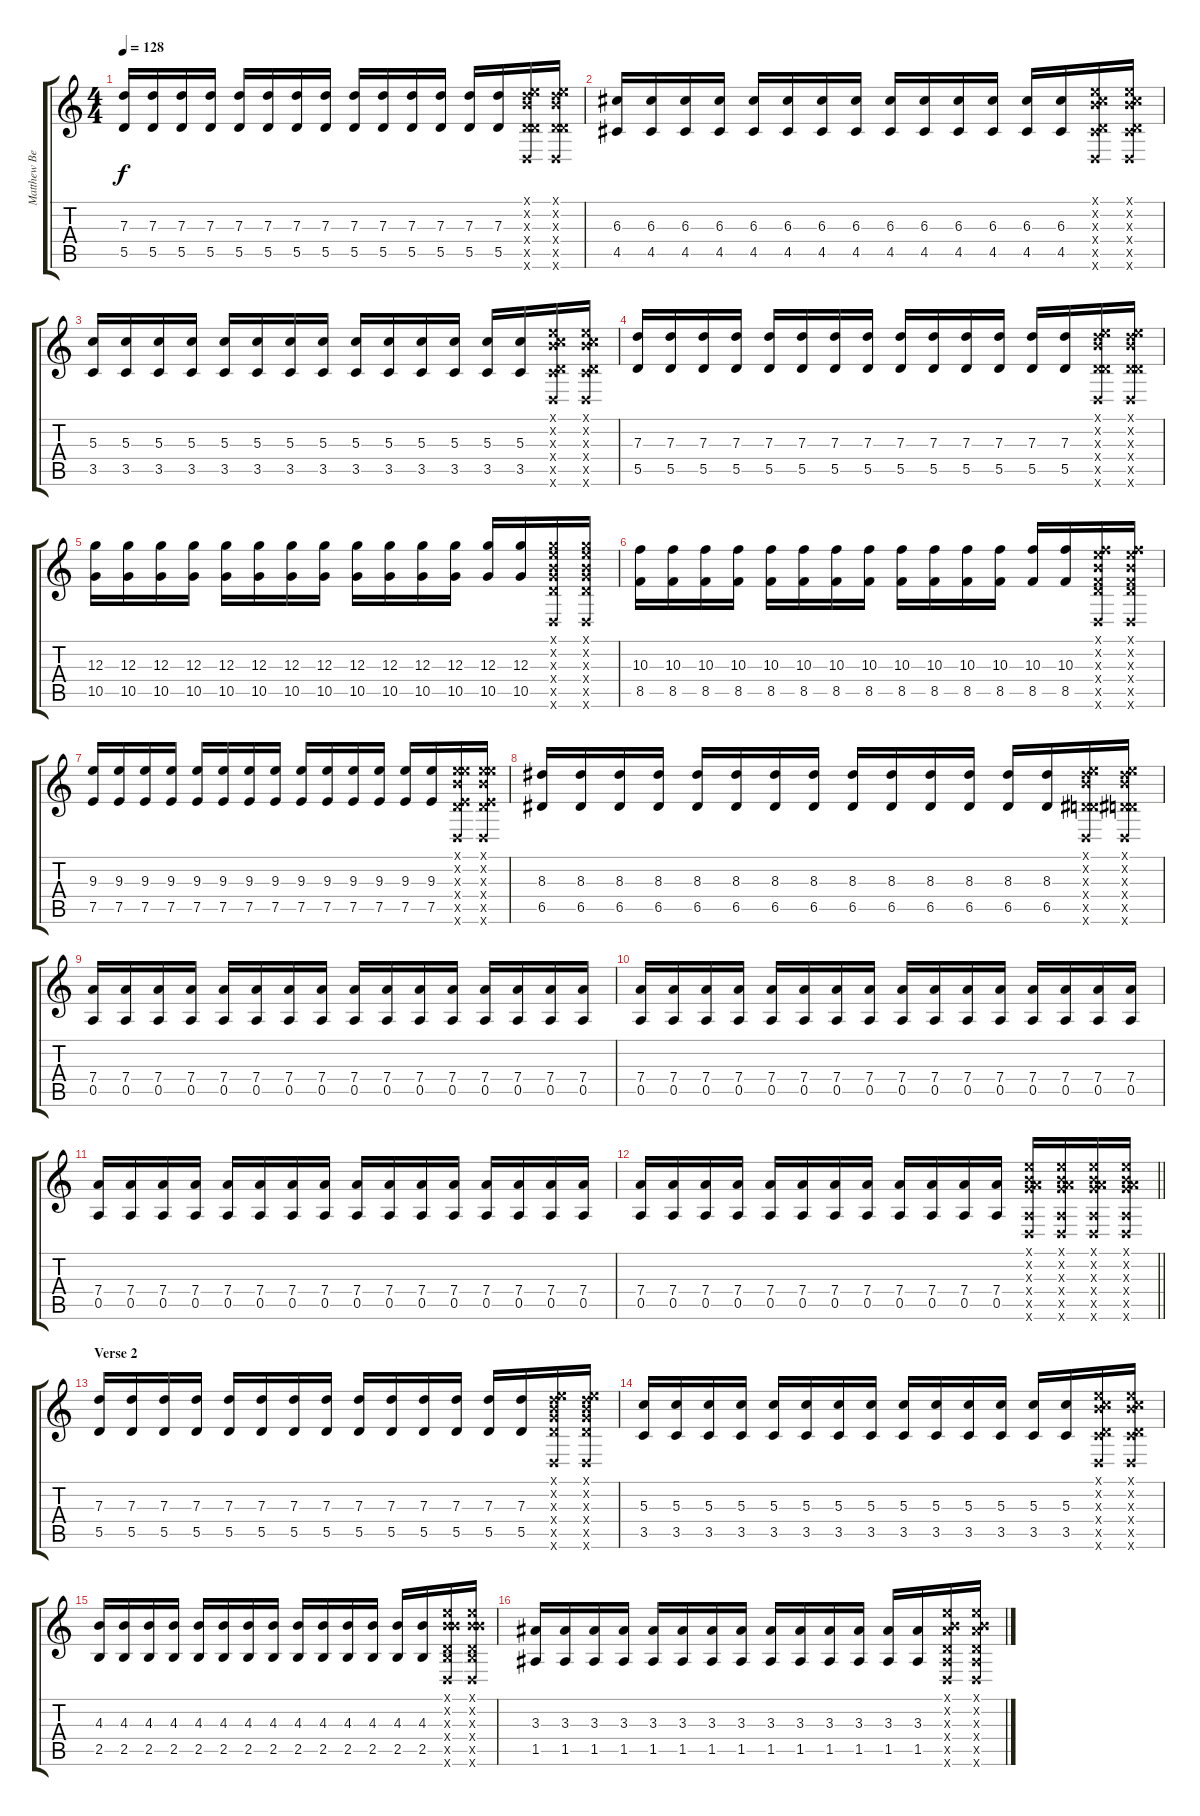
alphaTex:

\track ("Matthew Bellamy (Gtr 1)" "Matthew Be") {mute instrument distortionguitar}
\staff {score tabs}
\tuning (E4 B3 G3 D3 A2 D2) {hide}
\ts (4 4)
\tempo 128
\clef g2
\ks c
(7.3 5.5).16{dy f} (7.3 5.5).16 (7.3 5.5).16 (7.3 5.5).16 (7.3 5.5).16 (7.3 5.5).16 (7.3 5.5).16 (7.3 5.5).16 (7.3 5.5).16 (7.3 5.5).16 (7.3 5.5).16 (7.3 5.5).16 (7.3 5.5).16 (7.3 5.5).16 (0.1{x} 0.2{x} 7.3{x} 0.4{x} 5.5{x} 0.6{x}).16 (0.1{x} 0.2{x} 7.3{x} 0.4{x} 5.5{x} 0.6{x}).16 |
(6.3 4.5).16 (6.3 4.5).16 (6.3 4.5).16 (6.3 4.5).16 (6.3 4.5).16 (6.3 4.5).16 (6.3 4.5).16 (6.3 4.5).16 (6.3 4.5).16 (6.3 4.5).16 (6.3 4.5).16 (6.3 4.5).16 (6.3 4.5).16 (6.3 4.5).16 (0.1{x} 0.2{x} 6.3{x} 0.4{x} 4.5{x} 0.6{x}).16 (0.1{x} 0.2{x} 6.3{x} 0.4{x} 4.5{x} 0.6{x}).16 |
(5.3 3.5).16 (5.3 3.5).16 (5.3 3.5).16 (5.3 3.5).16 (5.3 3.5).16 (5.3 3.5).16 (5.3 3.5).16 (5.3 3.5).16 (5.3 3.5).16 (5.3 3.5).16 (5.3 3.5).16 (5.3 3.5).16 (5.3 3.5).16 (5.3 3.5).16 (0.1{x} 0.2{x} 5.3{x} 0.4{x} 3.5{x} 0.6{x}).16 (0.1{x} 0.2{x} 5.3{x} 0.4{x} 3.5{x} 0.6{x}).16 |
(7.3 5.5).16 (7.3 5.5).16 (7.3 5.5).16 (7.3 5.5).16 (7.3 5.5).16 (7.3 5.5).16 (7.3 5.5).16 (7.3 5.5).16 (7.3 5.5).16 (7.3 5.5).16 (7.3 5.5).16 (7.3 5.5).16 (7.3 5.5).16 (7.3 5.5).16 (0.1{x} 0.2{x} 7.3{x} 0.4{x} 5.5{x} 0.6{x}).16 (0.1{x} 0.2{x} 7.3{x} 0.4{x} 5.5{x} 0.6{x}).16 |
(12.3 10.5).16 (12.3 10.5).16 (12.3 10.5).16 (12.3 10.5).16 (12.3 10.5).16 (12.3 10.5).16 (12.3 10.5).16 (12.3 10.5).16 (12.3 10.5).16 (12.3 10.5).16 (12.3 10.5).16 (12.3 10.5).16 (12.3 10.5).16 (12.3 10.5).16 (0.1{x} 0.2{x} 12.3{x} 0.4{x} 10.5{x} 0.6{x}).16 (0.1{x} 0.2{x} 12.3{x} 0.4{x} 10.5{x} 0.6{x}).16 |
(10.3 8.5).16 (10.3 8.5).16 (10.3 8.5).16 (10.3 8.5).16 (10.3 8.5).16 (10.3 8.5).16 (10.3 8.5).16 (10.3 8.5).16 (10.3 8.5).16 (10.3 8.5).16 (10.3 8.5).16 (10.3 8.5).16 (10.3 8.5).16 (10.3 8.5).16 (0.1{x} 0.2{x} 10.3{x} 0.4{x} 8.5{x} 0.6{x}).16 (0.1{x} 0.2{x} 10.3{x} 0.4{x} 8.5{x} 0.6{x}).16 |
(9.3 7.5).16 (9.3 7.5).16 (9.3 7.5).16 (9.3 7.5).16 (9.3 7.5).16 (9.3 7.5).16 (9.3 7.5).16 (9.3 7.5).16 (9.3 7.5).16 (9.3 7.5).16 (9.3 7.5).16 (9.3 7.5).16 (9.3 7.5).16 (9.3 7.5).16 (0.1{x} 0.2{x} 9.3{x} 0.4{x} 7.5{x} 0.6{x}).16 (0.1{x} 0.2{x} 9.3{x} 0.4{x} 7.5{x} 0.6{x}).16 |
(8.3 6.5).16 (8.3 6.5).16 (8.3 6.5).16 (8.3 6.5).16 (8.3 6.5).16 (8.3 6.5).16 (8.3 6.5).16 (8.3 6.5).16 (8.3 6.5).16 (8.3 6.5).16 (8.3 6.5).16 (8.3 6.5).16 (8.3 6.5).16 (8.3 6.5).16 (0.1{x} 0.2{x} 8.3{x} 0.4{x} 6.5{x} 0.6{x}).16 (0.1{x} 0.2{x} 8.3{x} 0.4{x} 6.5{x} 0.6{x}).16 |
(7.4 0.5).16 (7.4 0.5).16 (7.4 0.5).16 (7.4 0.5).16 (7.4 0.5).16 (7.4 0.5).16 (7.4 0.5).16 (7.4 0.5).16 (7.4 0.5).16 (7.4 0.5).16 (7.4 0.5).16 (7.4 0.5).16 (7.4 0.5).16 (7.4 0.5).16 (7.4 0.5).16 (7.4 0.5).16 |
(7.4 0.5).16 (7.4 0.5).16 (7.4 0.5).16 (7.4 0.5).16 (7.4 0.5).16 (7.4 0.5).16 (7.4 0.5).16 (7.4 0.5).16 (7.4 0.5).16 (7.4 0.5).16 (7.4 0.5).16 (7.4 0.5).16 (7.4 0.5).16 (7.4 0.5).16 (7.4 0.5).16 (7.4 0.5).16 |
(7.4 0.5).16 (7.4 0.5).16 (7.4 0.5).16 (7.4 0.5).16 (7.4 0.5).16 (7.4 0.5).16 (7.4 0.5).16 (7.4 0.5).16 (7.4 0.5).16 (7.4 0.5).16 (7.4 0.5).16 (7.4 0.5).16 (7.4 0.5).16 (7.4 0.5).16 (7.4 0.5).16 (7.4 0.5).16 |
\barLineRight lightlight
(7.4 0.5).16 (7.4 0.5).16 (7.4 0.5).16 (7.4 0.5).16 (7.4 0.5).16 (7.4 0.5).16 (7.4 0.5).16 (7.4 0.5).16 (7.4 0.5).16 (7.4 0.5).16 (7.4 0.5).16 (7.4 0.5).16 (0.1{x} 0.2{x} 0.3{x} 7.4{x} 0.5{x} 0.6{x}).16 (0.1{x} 0.2{x} 0.3{x} 7.4{x} 0.5{x} 0.6{x}).16 (0.1{x} 0.2{x} 0.3{x} 7.4{x} 0.5{x} 0.6{x}).16 (0.1{x} 0.2{x} 0.3{x} 7.4{x} 0.5{x} 0.6{x}).16 |
\section ("" "Verse 2")
(7.3 5.5).16 (7.3 5.5).16 (7.3 5.5).16 (7.3 5.5).16 (7.3 5.5).16 (7.3 5.5).16 (7.3 5.5).16 (7.3 5.5).16 (7.3 5.5).16 (7.3 5.5).16 (7.3 5.5).16 (7.3 5.5).16 (7.3 5.5).16 (7.3 5.5).16 (0.1{x} 0.2{x} 7.3{x} 5.4{x} 5.5{x} 0.6{x}).16 (0.1{x} 0.2{x} 7.3{x} 5.4{x} 5.5{x} 0.6{x}).16 |
(5.3 3.5).16 (5.3 3.5).16 (5.3 3.5).16 (5.3 3.5).16 (5.3 3.5).16 (5.3 3.5).16 (5.3 3.5).16 (5.3 3.5).16 (5.3 3.5).16 (5.3 3.5).16 (5.3 3.5).16 (5.3 3.5).16 (5.3 3.5).16 (5.3 3.5).16 (0.1{x} 0.2{x} 5.3{x} 0.4{x} 3.5{x} 0.6{x}).16 (0.1{x} 0.2{x} 5.3{x} 0.4{x} 3.5{x} 0.6{x}).16 |
(4.3 2.5).16 (4.3 2.5).16 (4.3 2.5).16 (4.3 2.5).16 (4.3 2.5).16 (4.3 2.5).16 (4.3 2.5).16 (4.3 2.5).16 (4.3 2.5).16 (4.3 2.5).16 (4.3 2.5).16 (4.3 2.5).16 (4.3 2.5).16 (4.3 2.5).16 (0.1{x} 0.2{x} 4.3{x} 0.4{x} 2.5{x} 0.6{x}).16 (0.1{x} 0.2{x} 4.3{x} 0.4{x} 2.5{x} 0.6{x}).16 |
(3.3 1.5).16 (3.3 1.5).16 (3.3 1.5).16 (3.3 1.5).16 (3.3 1.5).16 (3.3 1.5).16 (3.3 1.5).16 (3.3 1.5).16 (3.3 1.5).16 (3.3 1.5).16 (3.3 1.5).16 (3.3 1.5).16 (3.3 1.5).16 (3.3 1.5).16 (0.1{x} 0.2{x} 3.3{x} 0.4{x} 1.5{x} 0.6{x}).16 (0.1{x} 0.2{x} 3.3{x} 0.4{x} 1.5{x} 0.6{x}).16
